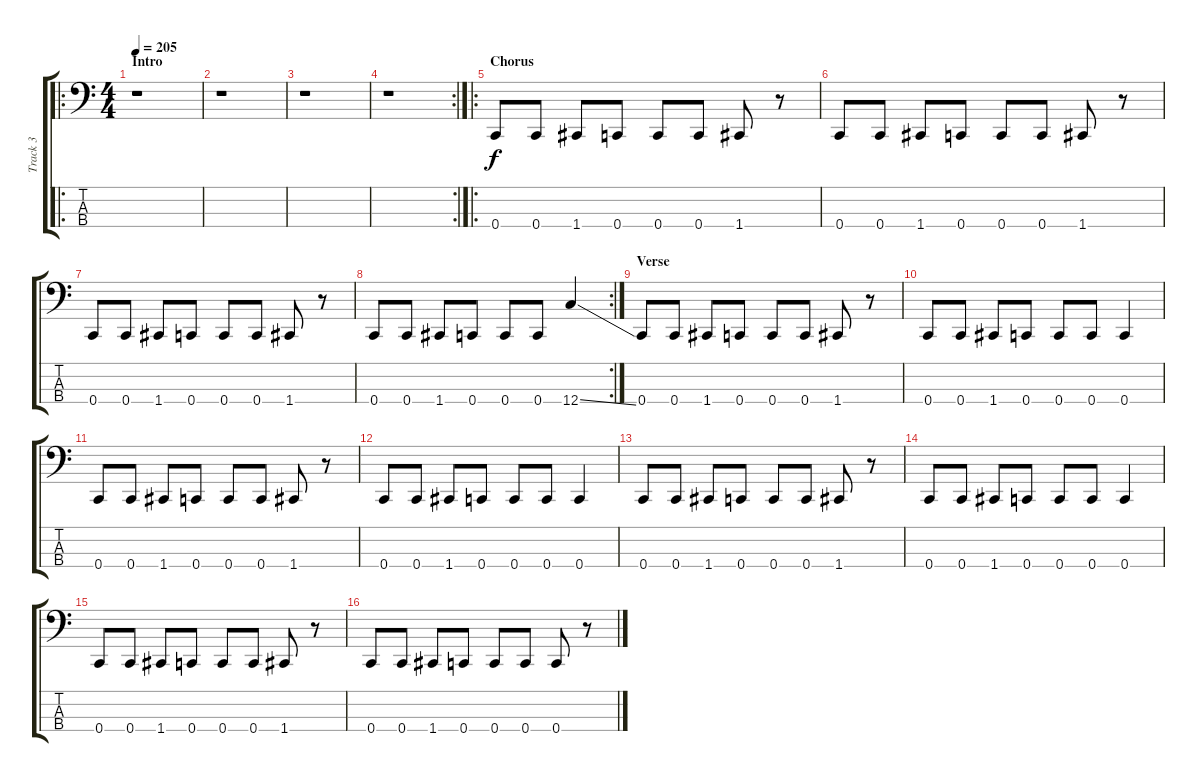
\track ("Track 3" "Track 3") {instrument electricbassfinger}
\staff {score tabs}
\tuning (F2 C2 G1 C1) {hide}
\ro
\ts (4 4)
\section ("" "Intro")
\tempo 205
\clef f4
\ks c
r.1{dy f instrument electricbassfinger} |
r.1 |
r.1 |
\rc 2
r.1 |
\ro
\section ("" "Chorus")
0.4.8 0.4.8 1.4.8 0.4.8 0.4.8 0.4.8 1.4.8 r.8 |
0.4.8 0.4.8 1.4.8 0.4.8 0.4.8 0.4.8 1.4.8 r.8 |
0.4.8 0.4.8 1.4.8 0.4.8 0.4.8 0.4.8 1.4.8 r.8 |
\rc 2
0.4.8 0.4.8 1.4.8 0.4.8 0.4.8 0.4.8 12.4{ss}.4 |
\section ("" "Verse")
0.4.8 0.4.8 1.4.8 0.4.8 0.4.8 0.4.8 1.4.8 r.8 |
0.4.8 0.4.8 1.4.8 0.4.8 0.4.8 0.4.8 0.4.4 |
0.4.8 0.4.8 1.4.8 0.4.8 0.4.8 0.4.8 1.4.8 r.8 |
0.4.8 0.4.8 1.4.8 0.4.8 0.4.8 0.4.8 0.4.4 |
0.4.8 0.4.8 1.4.8 0.4.8 0.4.8 0.4.8 1.4.8 r.8 |
0.4.8 0.4.8 1.4.8 0.4.8 0.4.8 0.4.8 0.4.4 |
0.4.8 0.4.8 1.4.8 0.4.8 0.4.8 0.4.8 1.4.8 r.8 |
0.4.8 0.4.8 1.4.8 0.4.8 0.4.8 0.4.8 0.4.8 r.8
